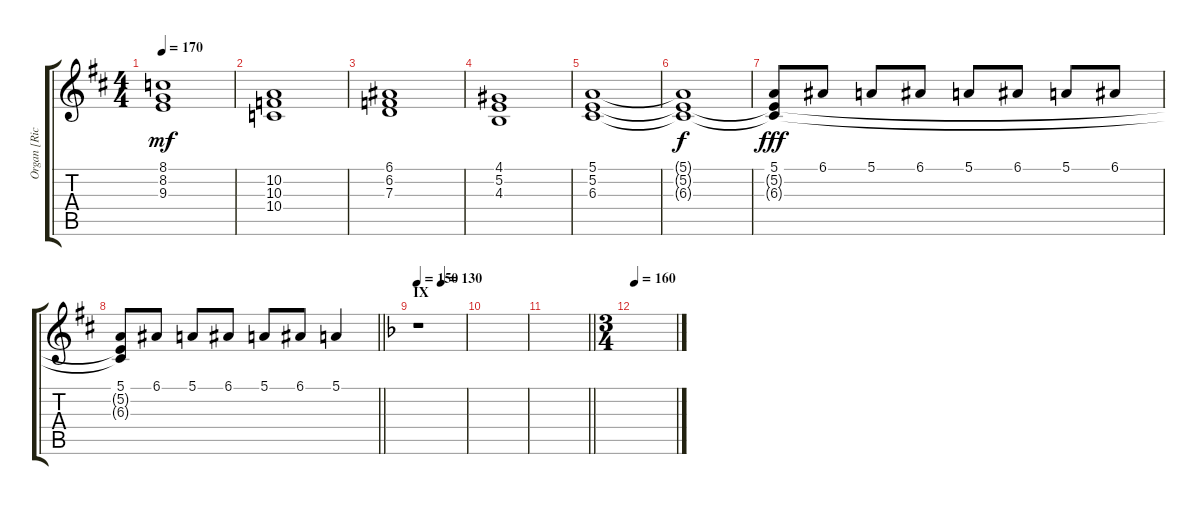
\track ("Organ [Richard Wright]" "Organ [Ric") {instrument drawbarorgan}
\staff {score tabs}
\tuning (E4 B3 G3 D3 A2 E2) {hide}
\ts (4 4)
\tempo 170
\clef g2
\ks d
(8.1 8.2 9.3).1{dy mf} |
(10.2 10.3 10.4).1 |
(6.1 6.2 7.3).1 |
(4.1 5.2 4.3).1 |
(5.1 5.2 6.3).1 |
(5.1{t} 5.2{t} 6.3{t}).1{dy f} |
(5.1 5.2{t} 6.3{t}).8{dy fff} 6.1.8 5.1.8 6.1.8 5.1.8 6.1.8 5.1.8 6.1.8 |
\barLineRight lightlight
(5.1 5.2{t} 6.3{t}).8 6.1.8 5.1.8 6.1.8 5.1.8 6.1.8 5.1.4 |
\section ("" "IX")
\tempo 150
\tempo (130 0.5)
\ks dminor
r.1 |
|
\barLineRight lightlight
|
\ts (3 4)
\tempo 160
